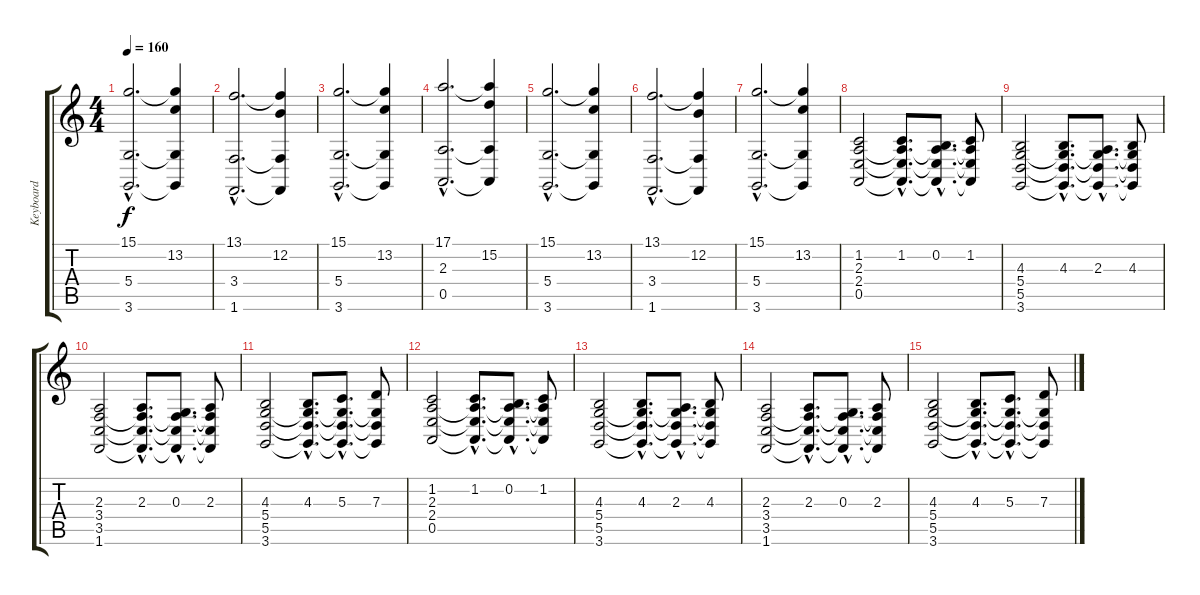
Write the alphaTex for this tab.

\track ("Keyboard" "Keyboard") {instrument brightacousticpiano}
\staff {score tabs}
\tuning (E4 B3 G3 D3 A2 E2) {hide}
\ts (4 4)
\tempo 160
\clef g2
\ks c
(15.1{hac} 5.4{hac} 3.6{hac}).2{d dy f} (15.1{t} 13.2 5.4{t} 3.6{t}).4 |
(13.1{hac} 3.4{hac} 1.6{hac}).2{d} (13.1{t} 12.2 3.4{t} 1.6{t}).4 |
(15.1{hac} 5.4{hac} 3.6{hac}).2{d} (15.1{t} 13.2 5.4{t} 3.6{t}).4 |
(17.1{hac} 2.3{hac} 0.5{hac}).2{d volume 11 instrument synthstrings2} (17.1{t} 15.2 2.3{t} 0.5{t}).4 |
(15.1{hac} 5.4{hac} 3.6{hac}).2{d} (15.1{t} 13.2 5.4{t} 3.6{t}).4 |
(13.1{hac} 3.4{hac} 1.6{hac}).2{d} (13.1{t} 12.2 3.4{t} 1.6{t}).4 |
(15.1{hac} 5.4{hac} 3.6{hac}).2{d} (15.1{t} 13.2 5.4{t} 3.6{t}).4 |
(1.2 2.3 2.4 0.5).2{volume 10 instrument stringensemble1} (1.2{hac} 2.3{hac t} 2.4{hac t} 0.5{hac t}).8{d} (0.2{hac} 2.3{hac t} 2.4{hac t} 0.5{hac t}).8{d} (1.2 2.3{t} 2.4{t} 0.5{t}).8 |
(4.3 5.4 5.5 3.6).2 (4.3{hac} 5.4{hac t} 5.5{hac t} 3.6{hac t}).8{d} (2.3{hac} 5.4{hac t} 5.5{hac t} 3.6{hac t}).8{d} (4.3 5.4{t} 5.5{t} 3.6{t}).8 |
(2.3 3.4 3.5 1.6).2 (2.3{hac} 3.4{hac t} 3.5{hac t} 1.6{hac t}).8{d} (0.3{hac} 3.4{hac t} 3.5{hac t} 1.6{hac t}).8{d} (2.3 3.4{t} 3.5{t} 1.6{t}).8 |
(4.3 5.4 5.5 3.6).2 (4.3{hac} 5.4{hac t} 5.5{hac t} 3.6{hac t}).8{d} (5.3{hac} 5.4{hac t} 5.5{hac t} 3.6{hac t}).8{d} (7.3 5.4{t} 5.5{t} 3.6{t}).8 |
(1.2 2.3 2.4 0.5).2{volume 10 instrument stringensemble1} (1.2{hac} 2.3{hac t} 2.4{hac t} 0.5{hac t}).8{d} (0.2{hac} 2.3{hac t} 2.4{hac t} 0.5{hac t}).8{d} (1.2 2.3{t} 2.4{t} 0.5{t}).8 |
(4.3 5.4 5.5 3.6).2 (4.3{hac} 5.4{hac t} 5.5{hac t} 3.6{hac t}).8{d} (2.3{hac} 5.4{hac t} 5.5{hac t} 3.6{hac t}).8{d} (4.3 5.4{t} 5.5{t} 3.6{t}).8 |
(2.3 3.4 3.5 1.6).2 (2.3{hac} 3.4{hac t} 3.5{hac t} 1.6{hac t}).8{d} (0.3{hac} 3.4{hac t} 3.5{hac t} 1.6{hac t}).8{d} (2.3 3.4{t} 3.5{t} 1.6{t}).8 |
(4.3 5.4 5.5 3.6).2 (4.3{hac} 5.4{hac t} 5.5{hac t} 3.6{hac t}).8{d} (5.3{hac} 5.4{hac t} 5.5{hac t} 3.6{hac t}).8{d} (7.3 5.4{t} 5.5{t} 3.6{t}).8
